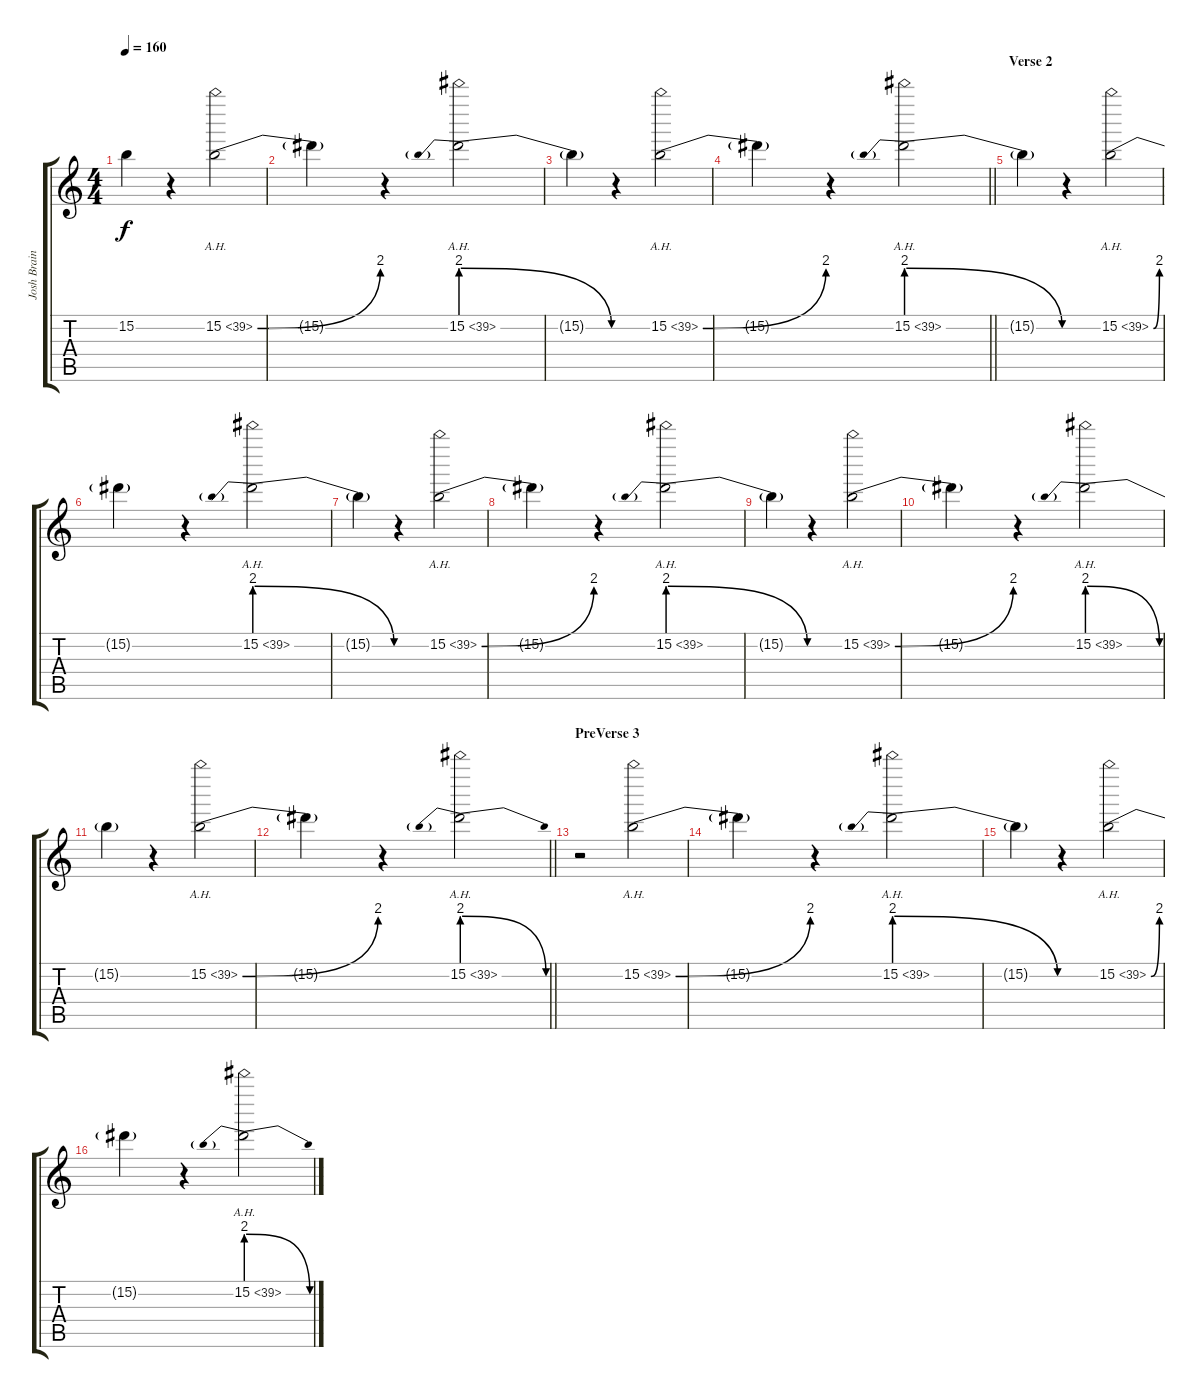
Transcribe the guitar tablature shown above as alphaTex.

\track ("Josh Brainard" "Josh Brain") {instrument distortionguitar}
\staff {score tabs}
\tuning (Db4 Ab3 E3 B2 Gb2 B1) {hide}
\ts (4 4)
\tempo 160
\clef g2
\ks c
15.2{t}.4{dy f} r.4 15.2{be (bend 0 0 60 8) ah 24}.2 |
15.2{t}.4 r.4 15.2{be (prebendrelease 0 8 60 0) ah 24}.2 |
15.2{t}.4 r.4 15.2{be (bend 0 0 60 8) ah 24}.2 |
\barLineRight lightlight
15.2{t}.4 r.4 15.2{be (prebendrelease 0 8 60 0) ah 24}.2 |
\section ("" "Verse 2")
15.2{t}.4 r.4 15.2{be (bend 0 0 60 8) ah 24}.2 |
15.2{t}.4 r.4 15.2{be (prebendrelease 0 8 60 0) ah 24}.2 |
15.2{t}.4 r.4 15.2{be (bend 0 0 60 8) ah 24}.2 |
15.2{t}.4 r.4 15.2{be (prebendrelease 0 8 60 0) ah 24}.2 |
15.2{t}.4 r.4 15.2{be (bend 0 0 60 8) ah 24}.2 |
15.2{t}.4 r.4 15.2{be (prebendrelease 0 8 60 0) ah 24}.2 |
15.2{t}.4 r.4 15.2{be (bend 0 0 60 8) ah 24}.2 |
\barLineRight lightlight
15.2{t}.4 r.4 15.2{be (prebendrelease 0 8 60 0) ah 24}.2 |
\section ("" "PreVerse 3")
r.2 15.2{be (bend 0 0 60 8) ah 24}.2 |
15.2{t}.4 r.4 15.2{be (prebendrelease 0 8 60 0) ah 24}.2 |
15.2{t}.4 r.4 15.2{be (bend 0 0 60 8) ah 24}.2 |
15.2{t}.4 r.4 15.2{be (prebendrelease 0 8 60 0) ah 24}.2
